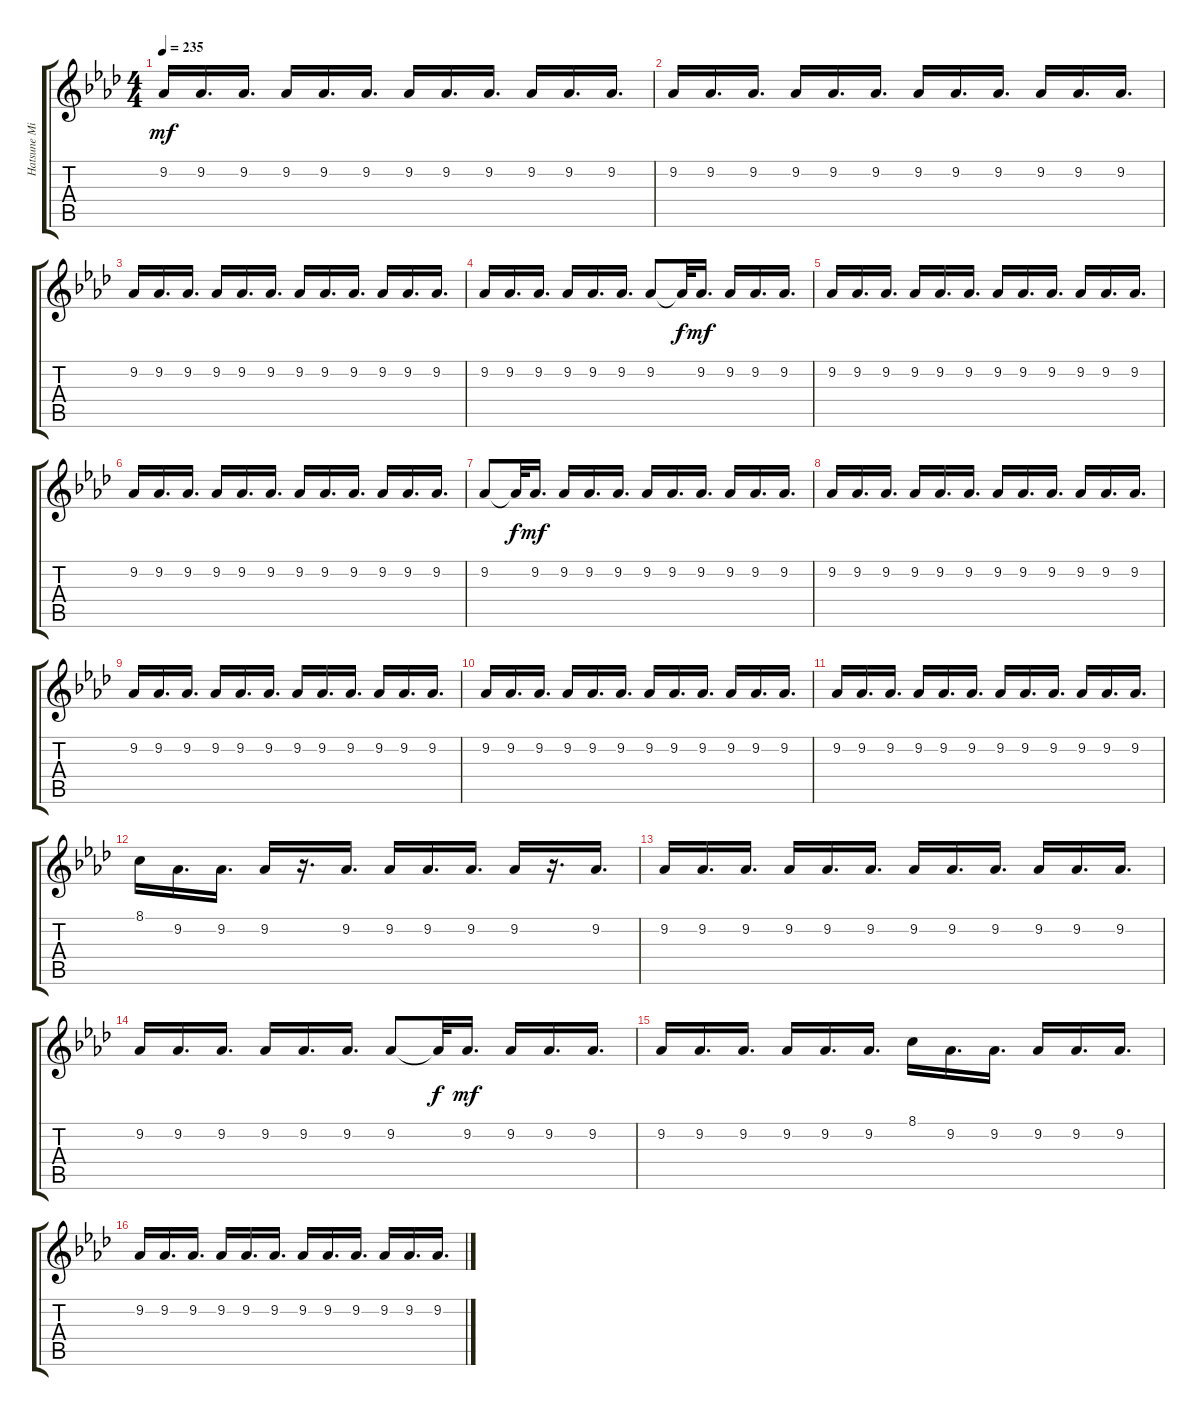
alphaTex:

\track ("Hatsune Miku" "Hatsune Mi") {instrument lead1square}
\staff {score tabs}
\tuning (E4 B3 G3 D3 A2 E2) {hide}
\ts (4 4)
\tempo 235
\clef g2
\ks ab
9.2.16{dy mf} 9.2.16{d} 9.2.16{d} 9.2.16 9.2.16{d} 9.2.16{d} 9.2.16 9.2.16{d} 9.2.16{d} 9.2.16 9.2.16{d} 9.2.16{d} |
9.2.16 9.2.16{d} 9.2.16{d} 9.2.16 9.2.16{d} 9.2.16{d} 9.2.16 9.2.16{d} 9.2.16{d} 9.2.16 9.2.16{d} 9.2.16{d} |
9.2.16 9.2.16{d} 9.2.16{d} 9.2.16 9.2.16{d} 9.2.16{d} 9.2.16 9.2.16{d} 9.2.16{d} 9.2.16 9.2.16{d} 9.2.16{d} |
9.2.16 9.2.16{d} 9.2.16{d} 9.2.16 9.2.16{d} 9.2.16{d} 9.2.8 9.2{t}.32{dy f} 9.2.16{d dy mf} 9.2.16 9.2.16{d} 9.2.16{d} |
9.2.16 9.2.16{d} 9.2.16{d} 9.2.16 9.2.16{d} 9.2.16{d} 9.2.16 9.2.16{d} 9.2.16{d} 9.2.16 9.2.16{d} 9.2.16{d} |
9.2.16 9.2.16{d} 9.2.16{d} 9.2.16 9.2.16{d} 9.2.16{d} 9.2.16 9.2.16{d} 9.2.16{d} 9.2.16 9.2.16{d} 9.2.16{d} |
9.2.8 9.2{t}.32{dy f} 9.2.16{d dy mf} 9.2.16 9.2.16{d} 9.2.16{d} 9.2.16 9.2.16{d} 9.2.16{d} 9.2.16 9.2.16{d} 9.2.16{d} |
9.2.16 9.2.16{d} 9.2.16{d} 9.2.16 9.2.16{d} 9.2.16{d} 9.2.16 9.2.16{d} 9.2.16{d} 9.2.16 9.2.16{d} 9.2.16{d} |
9.2.16 9.2.16{d} 9.2.16{d} 9.2.16 9.2.16{d} 9.2.16{d} 9.2.16 9.2.16{d} 9.2.16{d} 9.2.16 9.2.16{d} 9.2.16{d} |
9.2.16 9.2.16{d} 9.2.16{d} 9.2.16 9.2.16{d} 9.2.16{d} 9.2.16 9.2.16{d} 9.2.16{d} 9.2.16 9.2.16{d} 9.2.16{d} |
9.2.16 9.2.16{d} 9.2.16{d} 9.2.16 9.2.16{d} 9.2.16{d} 9.2.16 9.2.16{d} 9.2.16{d} 9.2.16 9.2.16{d} 9.2.16{d} |
8.1.16 9.2.16{d} 9.2.16{d} 9.2.16 r.16{d} 9.2.16{d} 9.2.16 9.2.16{d} 9.2.16{d} 9.2.16 r.16{d} 9.2.16{d} |
9.2.16 9.2.16{d} 9.2.16{d} 9.2.16 9.2.16{d} 9.2.16{d} 9.2.16 9.2.16{d} 9.2.16{d} 9.2.16 9.2.16{d} 9.2.16{d} |
9.2.16 9.2.16{d} 9.2.16{d} 9.2.16 9.2.16{d} 9.2.16{d} 9.2.8 9.2{t}.32{dy f} 9.2.16{d dy mf} 9.2.16 9.2.16{d} 9.2.16{d} |
9.2.16 9.2.16{d} 9.2.16{d} 9.2.16 9.2.16{d} 9.2.16{d} 8.1.16 9.2.16{d} 9.2.16{d} 9.2.16 9.2.16{d} 9.2.16{d} |
9.2.16 9.2.16{d} 9.2.16{d} 9.2.16 9.2.16{d} 9.2.16{d} 9.2.16 9.2.16{d} 9.2.16{d} 9.2.16 9.2.16{d} 9.2.16{d}
